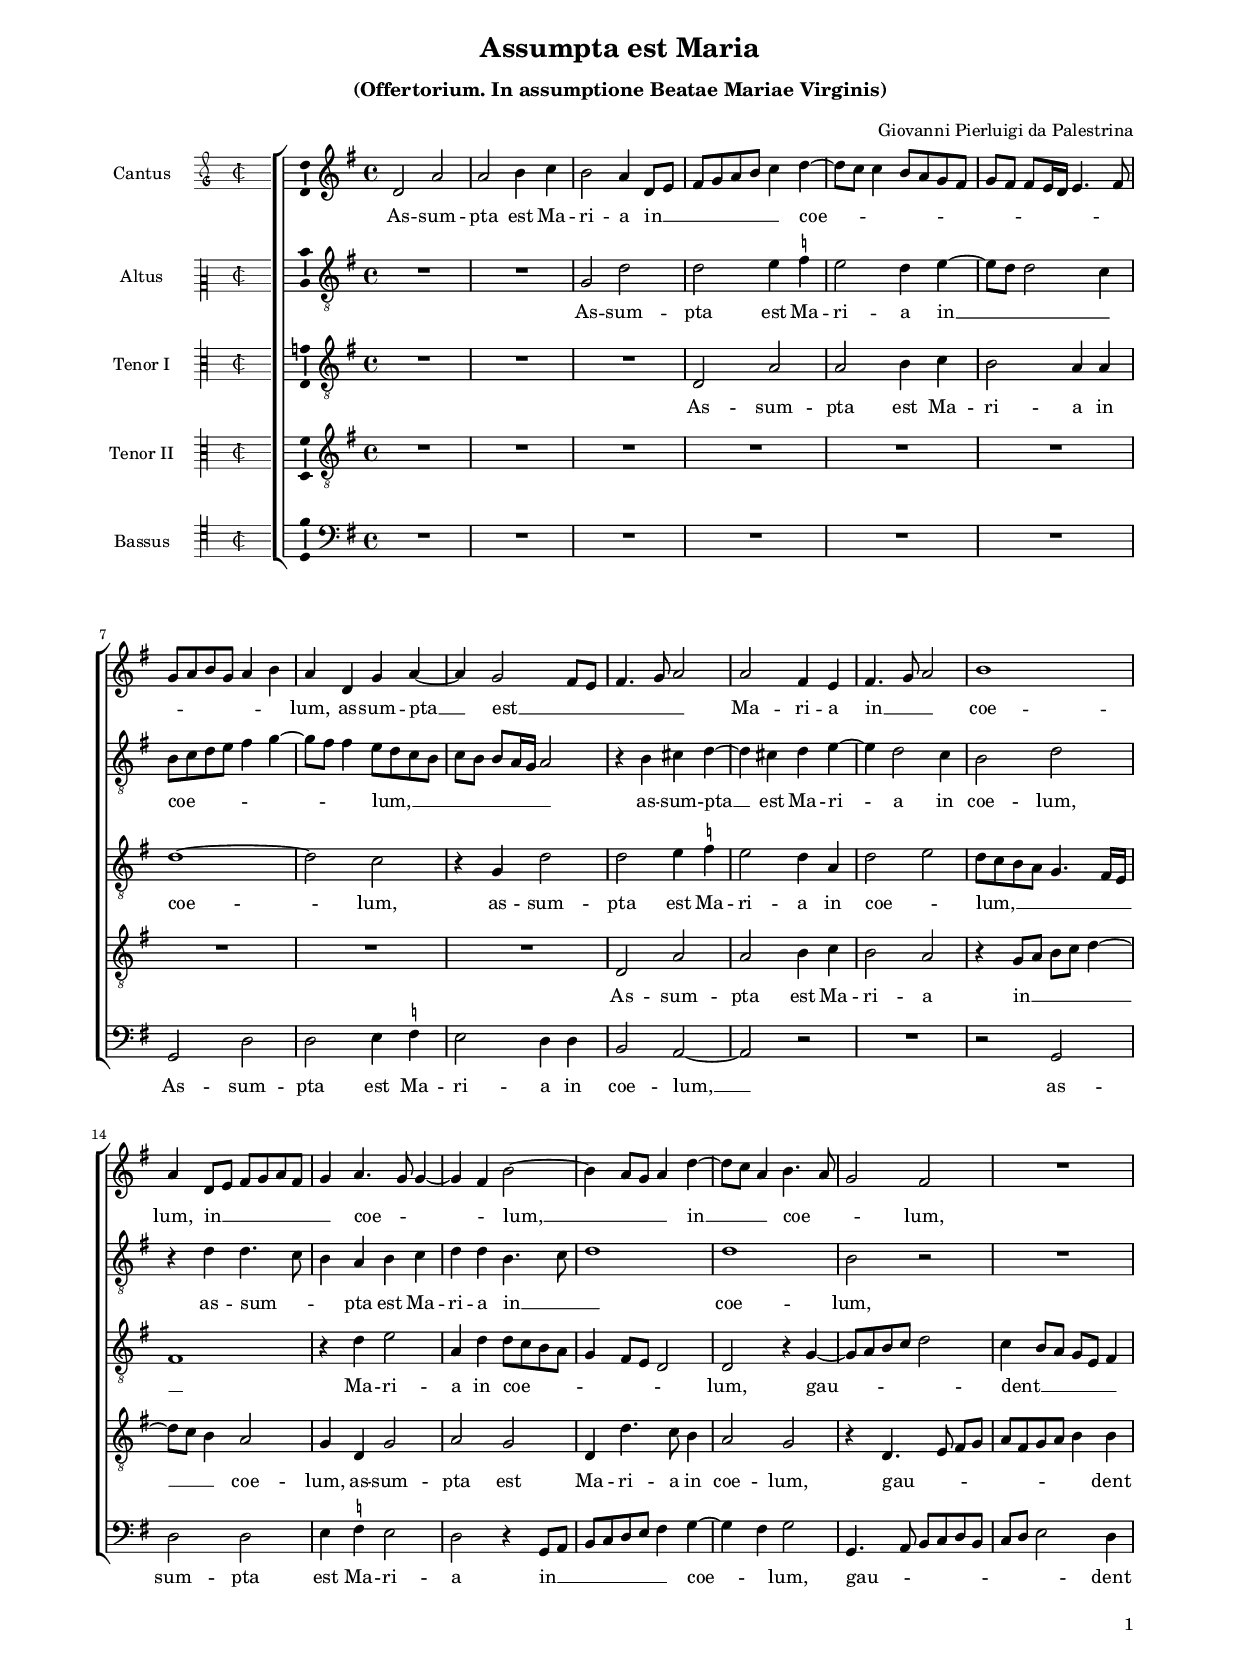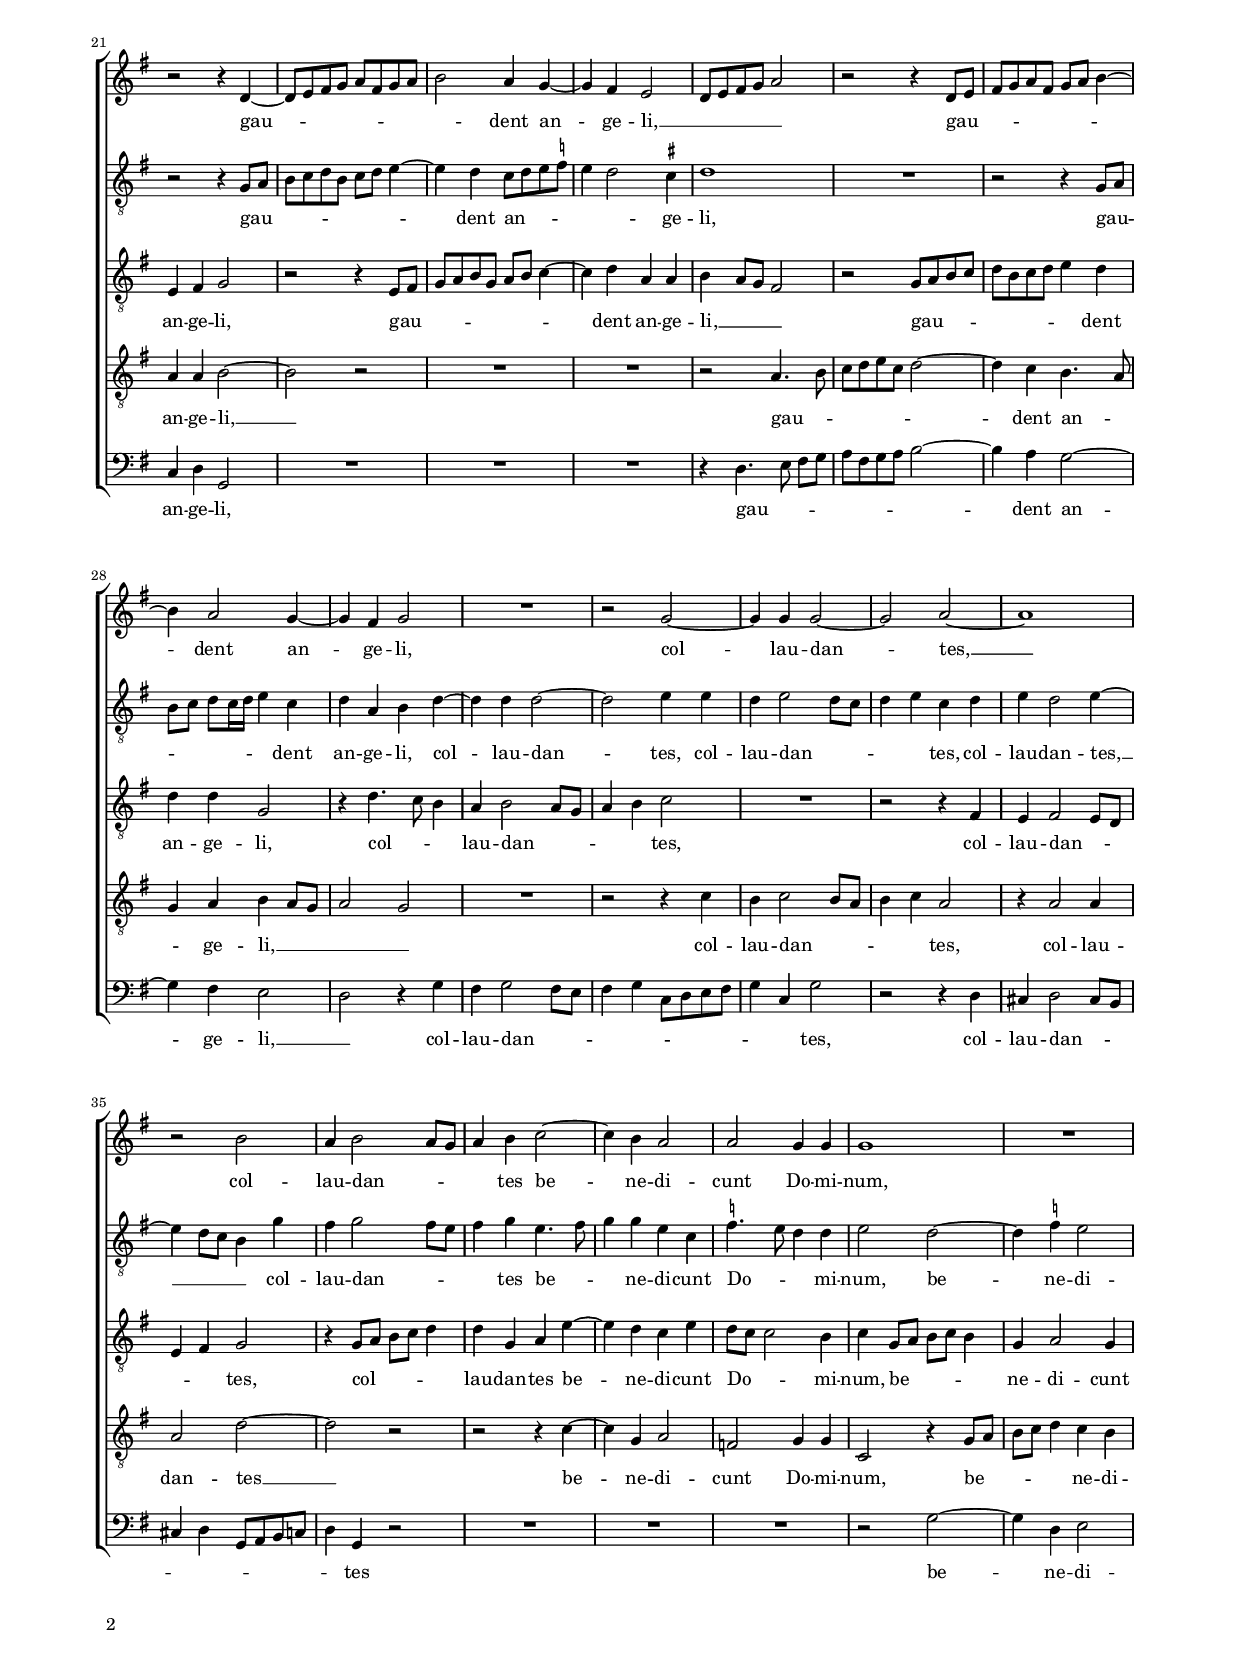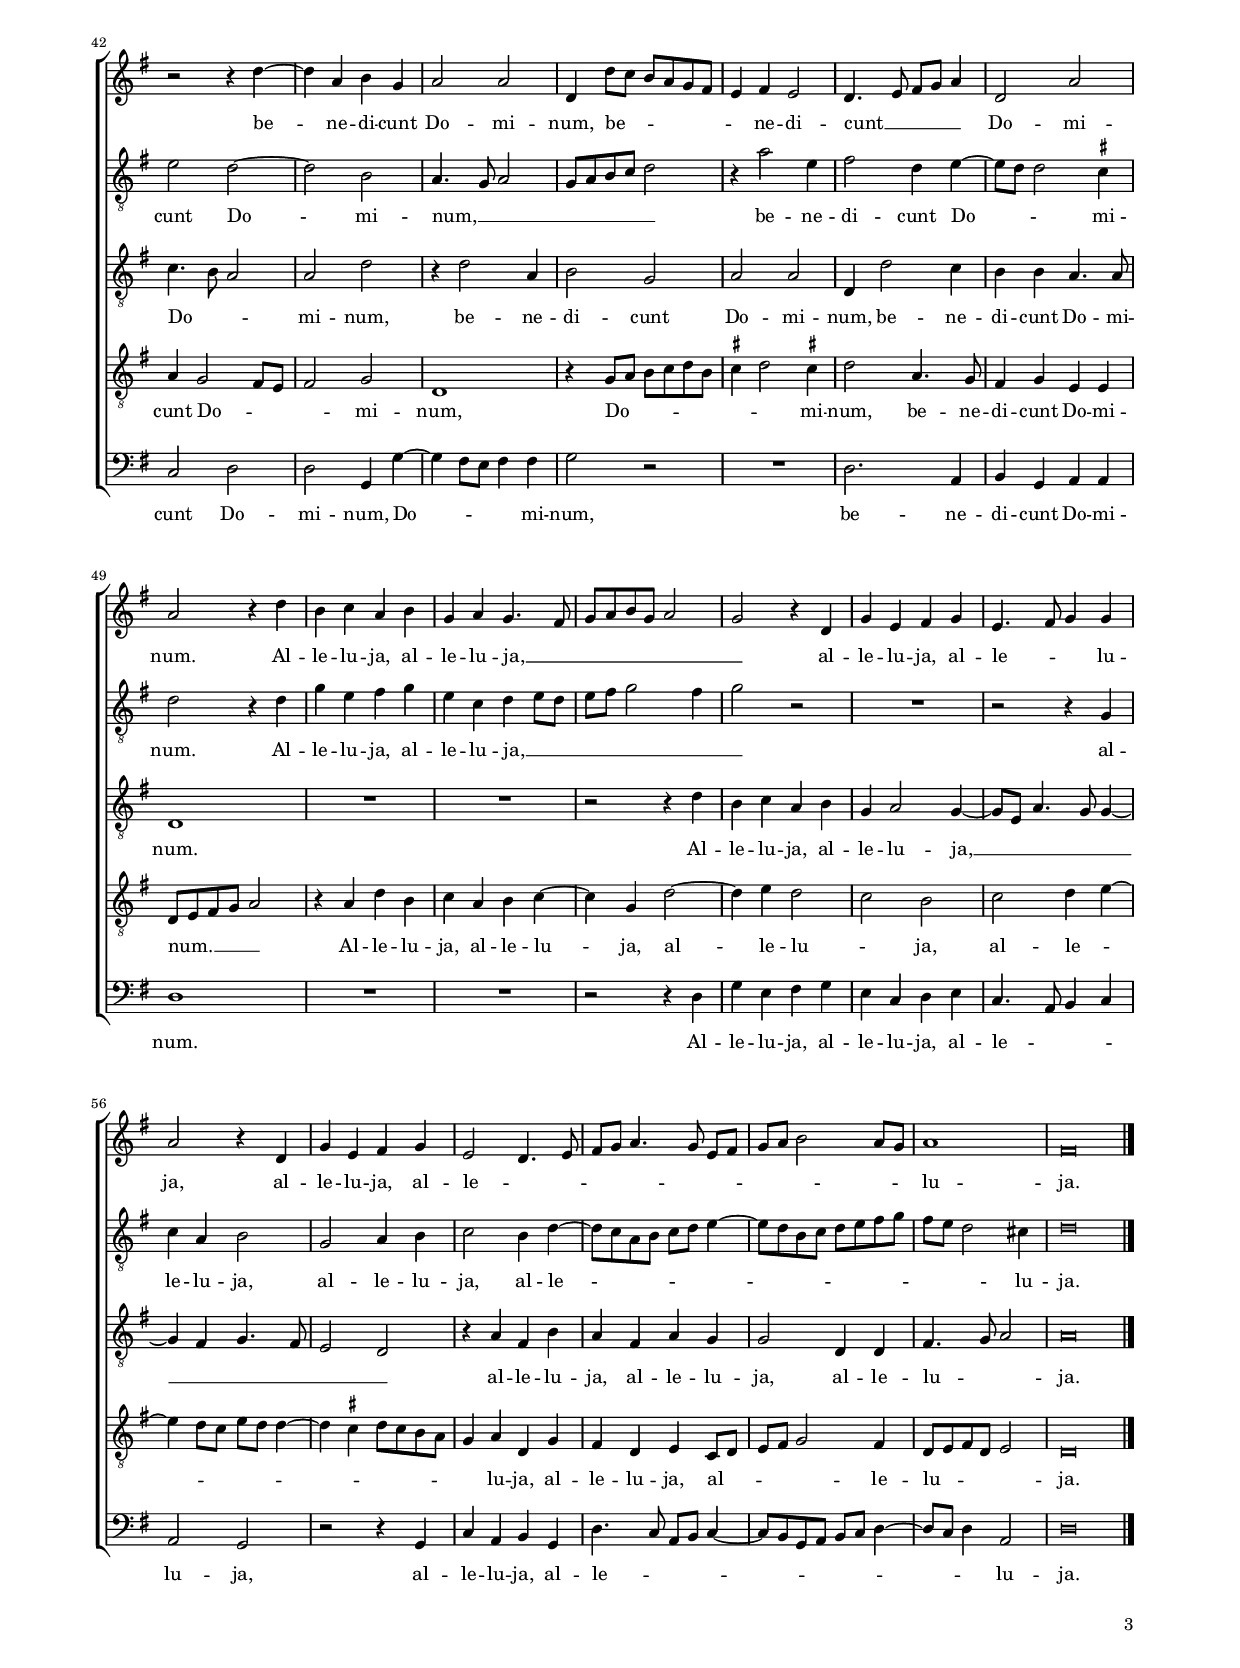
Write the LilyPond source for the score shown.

\header
{
  title="Assumpta est Maria"
  subtitle=\markup { \column { \vspace #0.5 "(Offertorium. In assumptione Beatae Mariae Virginis)" \transparent "x" } }
  composer="Giovanni Pierluigi da Palestrina"
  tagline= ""
}

\version "2.24.1"
\language deutsch
#(set-global-staff-size 15)
% #(set-default-paper-size "letter")
#(ly:set-option 'point-and-click #f)




	ficta = { \once \set suggestAccidentals = ##t }

	forget = #(define-music-function (music) (ly:music?) #{
		\accidentalStyle forget
		$music
		\accidentalStyle default
		#})

    
\paper
	{
	top-margin = 1.6 \cm
	bottom-margin = 1 \cm
	left-margin = 1.8 \cm
	right-margin = 1.8 \cm
	ragged-bottom = ##f
	ragged-last-bottom = ##f
	print-page-number = ##f
	system-system-spacing = #'((basic-distance . 17) (minimum-distance . 14) (padding . 5) (strechability . 150))
	oddFooterMarkup=\markup   \fill-line { "" \fromproperty #'page:page-number-string }
	evenFooterMarkup=\markup  \fill-line { \fromproperty #'page:page-number-string "" }
	last-bottom-spacing = #'((basic-distance . 12) (minimum-distance . 7) (padding . 4))
	systems-per-page = 3
%   page-count = 3
%	min-systems-per-page = 3
%	print-all-headers = ##t
%	print-first-page-number = ##t
%	first-page-number = 1
	}

	
global = {
	\key c \major
	\time 4/4
	\set Score.tempoHideNote = ##t
	\tempo 4 = 100
	\skip 1*61
	\set Score.measureLength = #(ly:make-moment 2/1)
	\skip 1*2 \bar "|."
	}
    

incipitcantus = \relative c' {
    \time 2/2
    \clef "petrucci-g2"
    \key c \major
    }
    
incipitcantusVoice = <<
    \new MensuralVoice <<
        { s1 \noBreak }
        \incipitcantus
    >>
    >>
    
    
incipitaltus = \relative c' {
    \time 2/2
    \clef "petrucci-c2"
    \key c \major
    s4 \bar ""
    }
    
incipitaltusVoice = <<
    \new MensuralVoice <<
        { s1 \noBreak }
        \incipitaltus
    >>
    >>
    
incipittenor = \relative c' {
    \time 2/2
    \clef "petrucci-c3"
    \key c \major
    }
    
incipittenorVoice = <<
    \new MensuralVoice <<
        { s1 \noBreak }
        \incipittenor
    >>
    >>
    
incipitquintus = \relative c' {
    \time 2/2
    \clef "petrucci-c3"
    \key c \major
    }
    
incipitquintusVoice = <<
    \new MensuralVoice <<
        { s1 \noBreak }
        \incipitquintus
    >>
    >>
    
    
incipitbassus= \relative c {
    \time 2/2
    \clef "petrucci-c4"
    \key c \major
    }
    
incipitbassusVoice = <<
    \new MensuralVoice <<
        { s1 \noBreak }
        \incipitbassus
    >>
    >>


cantus =  \relative c''
	{
	g2 d'
	d2 e4 f
	e2 d4 g,8 a
	h8 c d e f4 g~
%5
	g8 f f4 e8 d c h |
	c8 h h[ a16 g] a4. h8
	c8 d e c d4 e
	d4 g, c d~
	d4 c2 h8 a
%10
	h4. c8 d2 |
	d2 h4 a
	h4. c8 d2
	e1
	d4 g,8 a h8 c d h
%15
	c4 d4. c8 c4~ |
	c4 h e2~
	e4 d8 c d4 g~
	g8 f d4 e4. d8
	c2 h
%20
	R1 |
	r2 r4 g~
	g8 a h c d h c d
	e2 d4 c~
	c4 h a2
%25
	g8 a h c d2 |
	r2 r4 g,8 a
	h8 c d h c d e4~
	e4 d2 c4~
	c4 h c2
%30
	R1 |
	r2 c~
	c4 c c2~
	c2 d~
	d1
%35
	r2 e |
	d4 e2 d8 c
	d4 e f2~
	f4 e d2
	d2 c4 c
%40
	c1 |
	R1
	r2 r4 g'~
	g4 d e c
	d2 d
%45
	g,4 g'8 f e d c h |
	a4 h a2
	g4. a8 h c d4
	g,2 d'
	d2 r4 g
%50
	e4 f d e |
	c4 d c4. h8
	c8 d e c d2
	c2 r4 g
	c4 a h c
%55
	a4. h8 c4 c |
	d2 r4 g,
	c4 a h c
	a2 g4. a8
	h8 c d4. c8 a[ h]
%60
	c8 d e2 d8 c |
	d1
	h\breve |
	}


altus =  \relative c'
	{
	R1
	R1
	c2 g'
	g2 a4 \ficta b
%5
	a2 g4 a~ |
	a8 g g2 f4
	e8 f g a h4 c~
	c8 h h4 a8 g f e
	f8 e e[ d16 c] d2
%10
	r4 e fis g~ |
	g4 fis g a~
	a4 g2 f4
	e2 g
	r4 g g4. f8
%15
	e4 d e f |
	g4 g e4. f8
	g1
	g1
	e2 r
%20
	R1 |
	r2 r4 c8 d
	e8 f g e f g a4~
	a4 g f8 g a \ficta b
	a4 g2 \ficta fis4
%25
	g1 |
	R1
	r2 r4 c,8 d
	e8 f g[ f16 g] a4 f
	g4 d e g~
%30
	g4 g g2~ |
	g2 a4 a
	g4 a2 g8 f
	g4 a f g
	a4 g2 a4~
%35
	a4 g8 f e4 c' |
	h4 c2 h8 a
	h4 c a4. h8
	c4 c a f
	\ficta b4. a8 g4 g
%40
	a2 g~ |
	g4 \ficta b a2
	a2 g~
	g2 e
	d4. c8 d2
%45
	c8 d e f g2 |
	r4 d'2 a4
	h2 g4 a~
	a8 g g2 \ficta fis4
	g2 r4 g
%50
	c4 a h c |
	a4 f g a8 g
	a8 h c2 h4
	c2 r
	R1
%55
	r2 r4 c, |
	f4 d e2
	c2 d4 e
	f2 e4 g~
	g8 f d e f g a4~
%60
	a8 g e f g a h c |
	h8 a g2 fis4
	g\breve |
	}


tenor =  \relative c'
	{
	R1
	R1
	R1
	g2 d'
%5
	d2 e4 f |
	e2 d4 d
	g1~
	g2 f
	r4 c g'2
%10
	g2 a4 \ficta b |
	a2 g4 d
	g2 a
	g8 f e d c4. h16 a
	h1
%15
	r4 g'a2 |
	d,4 g g8 f e d
	c4 h8 a g2
	g2 r4 c~
	c8 d e f g2
%20
	f4 e8 d c a h4 |
	a4 h c2
	r2 r4 a8 h
	c8 d e c d e f4~
	f4 g d d
%25
	e4 d8 c h2 |
	r2 c8 d e f
	g8 e f g a4 g
	g4 g c,2
	r4 g'4. f8 e4
%30
	d4 e2 d8 c |
	d4 e f2
	R1
	r2 r4 h,
	a4 h2 a8 g
%35
	a4 h c2 |
	r4 c8 d e f g4
	g4 c, d a'~
	a4 g f a
	g8 f f2 e4
%40
	f4 c8 d e f e4 |
	c4 d2 c4
	f4. e8 d2
	d2 g
	r4 g2 d4
%45
	e2 c |
	d2 d
	g,4 g'2 f4
	e4 e d4. d8
	g,1
%50
	R1 |
	R1
	r2 r4 g'
	e4 f d e
	c4 d2 c4~
%55
	c8 a d4. c8 c4~ |
	c4 h c4. h8
	a2 g
	r4 d' h e
	d4 h d c
%60
	c2 g4 g |
	h4. c8 d2
	d\breve |
	}


quintus  =  \relative c'
	{
	R1
	R1
	R1
	R1
%5
	R1 |
	R1
	R1
	R1
	R1
%10
	g2 d' |
	d2 e4 f
	e2 d
	r4 c8 d e f g4~
	g8 f e4 d2
%15
	c4 g c2 |
	d2 c
	g4 g'4. f8 e4
	d2 c
	r4 g4. a8 h[ c]
%20
	d8 h c d e4 e |
	d4 d e2~
	e2 r
	R1
	R1
%25
	r2 d4. e8 |
	f8 g a f g2~
	g4 f e4. d8
	c4 d e d8 c
	d2 c
%30
	R1 |
	r2 r4 f
	e4 f2 e8 d
	e4 f d2
	r4 d2 d4
%35
	d2 g~ |
	g2 r
	r2 r4 f~
	f4 c d2
	b2 c4 c
%40
	f,2 r4 c'8 d |
	e8 f g4 f e
	d4 c2 h8 a
	h2 c
	g1
%45
	r4 c8 d e f g e |
	\ficta fis4 g2 \ficta fis!4
	g2 d4. c8
	h4 c a a
	g8 a h c d2
%50
	r4 d g e |
	f4 d e f~
	f4 c g'2~
	g4 a g2
	f2 e
%55
	f2 g4 a~ |
	a4 g8 f a g g4~
	g4 \ficta fis g8 \forget f e d
	c4 d g, c
	h4 g a f8 g
%60
	a8 h c2 h4 |
	g8 a h g a2
	g\breve |
	}


bassus  =  \relative c
	{
	R1
	R1
	R1
	R1
%5
	R1 |
	R1
	c2 g'
	g2 a4 \ficta b
	a2 g4 g
%10
	e2 d~ |
	d2 r
	R1
	r2 c
	g'2 g
%15
	a4 \ficta b a2 |
	g2 r4 c,8 d
	e8 f g a h4 c~
	c4 h c2
	c,4. d8 e8 f g e
%20
	f8 g a2 g4 |
	f4 g c,2
	R1
	R1
	R1
%25
	r4 g'4. a8 h[ c] |
	d8 h c d e2~
	e4 d c2~
	c4 h a2
	g2 r4 c
%30
	h4 c2 h8 a |
	h4 c f,8 g a h
	c4 f, c'2
	r2 r4 g
	fis4 g2 fis8 e
%35
	fis4 g c,8 d e f |
	g4 c, r2
	R1
	R1
	R1
%40
	r2 c'~ |
	c4 g a2
	f2 g
	g2 c,4 c'~
	c4 h8 a h4 h
%45
	c2 r |
	R1
	g2. d4
	e4 c d d
	g1
%50
	R1 |
	R1
	r2 r4 g
	c4 a h c
	a4 f g a
%55
	f4. d8 e4 f |
	d2 c
	r2 r4 c
	f4 d e c
	g'4. f8 d e f4~
%60
	f8 e c d e8 f g4~ |
	g8 f g4 d2
	g\breve |
	}


lyricscantus = \lyricmode {
	As -- sum -- pta est Ma -- ri -- a in __ _ _ _ _ _ _ coe -- _ _ _ _ _ _ _ _ _ _ _ _ _ _ _ _ _ _ _ lum,
	as -- sum -- pta __ est __ _ _ _ _ _ Ma -- ri -- a in __ _ _ coe -- lum,
	in __ _ _ _ _ _ _ coe -- _ _ _ lum, __ _ _ _
	in __ _ _ coe -- _ _ lum,
	gau -- _ _ _ _ _ _ _ _ dent an -- ge -- li, __ _ _ _ _ _
	gau -- _ _ _ _ _ _ _ _ dent an -- ge -- li,
	col -- lau -- dan -- tes, __
	col -- lau -- dan -- _ _ _ tes
	be -- ne -- di -- cunt Do -- mi -- num,
	be -- ne -- di -- cunt Do -- mi -- num,
	be -- _ _ _ _ _ _ ne -- di -- cunt __ _ _ _ _ Do -- mi -- num.
	Al -- le -- lu -- ja,
	al -- le -- lu -- ja, __ _ _ _ _ _ _ _
	al -- le -- lu -- ja,
	al -- le -- _ _ lu -- ja,
	al -- le -- lu -- ja,
	al -- le -- _ _ _ _ _ _ _ _ _ _ _ _ _ lu -- ja.
	}


lyricsaltus = \lyricmode {
	As -- sum -- pta est Ma -- ri -- a in __ _ _ _ coe -- _ _ _ _ _ _ _ lum, __ _ _ _ _ _ _ _ _ _
	as -- sum -- pta __ est Ma -- ri -- a in coe -- lum,
	as -- sum -- _ _ pta est Ma -- ri -- a in __ _ _ coe -- lum,
	gau -- _ _ _ _ _ _ _ _ dent an -- _ _ _ _ _ ge -- li,
	gau -- _ _ _ _ _ _ _ dent an -- ge -- li,
	col -- lau -- dan -- tes,
	col -- lau -- dan -- _ _ _ _ tes,
	col -- lau -- dan -- tes, __ _ _ _
	col -- lau -- dan -- _ _ _ tes
	be -- _ _ ne -- di -- cunt Do -- _ _ mi -- num,
	be -- ne -- di -- cunt Do -- mi -- num, __ _ _ _ _ _ _ _
	be -- ne -- di -- cunt Do -- _ _ mi -- num.
	Al -- le -- lu -- ja,
	al -- le -- lu -- ja, __ _ _ _ _ _ _ _
	al -- le -- lu -- ja,
	al -- le -- lu -- ja,
	al -- le -- _ _ _ _ _ _ _ _ _ _ _ _ _ _ _ _ lu -- ja.
	}


lyricstenor = \lyricmode {
	As -- sum -- pta est Ma -- ri -- a in coe -- lum,
	as -- sum -- pta est Ma -- ri -- a in coe -- _ lum, __ _ _ _ _ _ _ _
	Ma -- ri -- a in coe -- _ _ _ _ _ _ _ lum,
	gau -- _ _ _ _ dent __ _ _ _ _ _ an -- ge -- li,
	gau -- _ _ _ _ _ _ _ _ dent an -- ge -- li, __ _ _ _
	gau -- _ _ _ _ _ _ _ _ dent an -- ge -- li,
	col -- _ _ lau -- dan -- _ _ _ _ tes,
	col -- lau -- dan -- _ _ _ _ tes,
	col -- _ _ _ _ lau -- dan -- tes
	be -- ne -- di -- cunt Do -- _ _ mi -- num,
	be -- _ _ _ _ ne -- di -- cunt Do -- _ _ mi -- num,
	be -- ne -- di -- cunt Do -- mi -- num,
	be -- ne -- di -- cunt Do -- mi -- num.
	Al -- le -- lu -- ja,
	al -- le -- lu -- ja, __ _ _ _ _ _ _ _ _ _
	al -- le -- lu -- ja,
	al -- le -- lu -- ja,
	al -- le -- lu -- _ _ ja.
	}


lyricsquintus = \lyricmode {
	As -- sum -- pta est Ma -- ri -- a in __ _ _ _ _ _ _ coe -- lum,
	as -- sum -- pta est Ma -- ri -- a in coe -- lum,
	gau -- _ _ _ _ _ _ _ _ dent an -- ge -- li, __
	gau -- _ _ _ _ _ _ dent an -- _ _ ge -- li, __ _ _ _ _
	col -- lau -- dan -- _ _ _ _ tes,
	col -- lau -- dan -- tes __
	be -- ne -- di -- cunt Do -- mi -- num,
	be -- _ _ _ _ ne -- di -- cunt Do -- _ _ _ mi -- num,
	Do -- _ _ _ _ _ _ _ mi -- num,
	be -- ne -- di -- cunt Do -- mi -- num. __ _ _ _ _
	Al -- le -- lu -- ja,
	al -- le -- lu -- ja,
	al -- le -- lu -- _ ja,
	al -- le -- _ _ _ _ _ _ _ _ _ _ _ _ lu -- ja,
	al -- le -- lu -- ja,
	al -- _ _ _ _ le -- lu -- _ _ _ _ ja.
	}


lyricsbassus = \lyricmode {
	As -- sum -- pta est Ma -- ri -- a in coe -- lum, __
	as -- sum -- pta est Ma -- ri -- a in __ _ _ _ _ _ _ coe -- _ lum,
	gau -- _ _ _ _ _ _ _ _ dent an -- ge -- li,
	gau -- _ _ _ _ _ _ _ _ dent an -- ge -- li, __ _
	col -- lau -- dan -- _ _ _ _ _ _ _ _ _ _ tes,
	col -- lau -- dan -- _ _ _ _ _ _ _ _ _ tes
	be -- ne -- di -- cunt Do -- mi -- num,
	Do -- _ _ _ mi -- num,
	be -- ne -- di -- cunt Do -- mi -- num.
	Al -- le -- lu -- ja,
	al -- le -- lu -- ja,
	al -- le -- _ _ _ lu -- ja,
	al -- le -- lu -- ja,
	al -- le -- _ _ _ _ _ _ _ _ _ _ _ _ lu -- ja.
	}


\score
{  
	\transpose c g, {
	\new ChoirStaff \with { \override StaffGrouper.staff-staff-spacing.basic-distance = #12 }
	<<

	\new Staff << \global
	\new Voice="v1" {
		\set Staff.instrumentName="Cantus"
		\incipit \incipitcantusVoice
%		\set Staff.instrumentName= "S"
		\set Staff.midiInstrument = "reed organ"
		\clef violin
		\cantus }
	\new Lyrics \lyricsto "v1" {\lyricscantus }
	>>


	\new Staff << \global
	\new Voice="v2" {
		\set Staff.instrumentName="Altus"
		\incipit \incipitaltusVoice
%		\set Staff.instrumentName= "A"
		\set Staff.midiInstrument = "reed organ"
		\clef "G_8" % violin
		\altus}
	\new Lyrics \lyricsto "v2" {\lyricsaltus }
	>>


	\new Staff << \global
	\new Voice="v3" {
		\set Staff.instrumentName="Tenor I"
		\incipit \incipittenorVoice
%		\set Staff.instrumentName= "T"
		\set Staff.midiInstrument = "reed organ"
		\clef "G_8"
		\tenor }
	\new Lyrics \lyricsto "v3" {\lyricstenor }
	>>


	\new Staff << \global
	\new Voice="v5" {
		\set Staff.instrumentName="Tenor II"
		\incipit \incipitquintusVoice
%		\set Staff.instrumentName= "Q"
		\set Staff.midiInstrument = "reed organ"
		\clef "G_8"
		\quintus}
	\new Lyrics \lyricsto "v5" {\lyricsquintus }
	>>


	\new Staff << \global
	\new Voice="v4" {
		\set Staff.instrumentName="Bassus"
		\incipit \incipitbassusVoice
%		\set Staff.instrumentName= "B"
		\set Staff.midiInstrument = "reed organ"
		\clef bass 
		\bassus }
	\new Lyrics \lyricsto "v4" {\lyricsbassus}
	>>

	>>
	} % transpose

	\layout
	{
	indent = 3\cm
    incipit-width = 1.3 \cm
	\context { \Lyrics \override VerticalAxisGroup.nonstaff-relatedstaff-spacing.padding = #1.4 }
%	\context { \Lyrics \override LyricText.font-size = #1 }
	\context { \Staff \override TimeSignature.break-visibility = #end-of-line-invisible }
	\context { \Staff \consists Ambitus_engraver }
	\context { \Score \override BarNumber.padding = #2 }
	\context { \Voice \override NoteHead.style = #'baroque }
	}

\midi
	{    	
	}

}


% EOF
